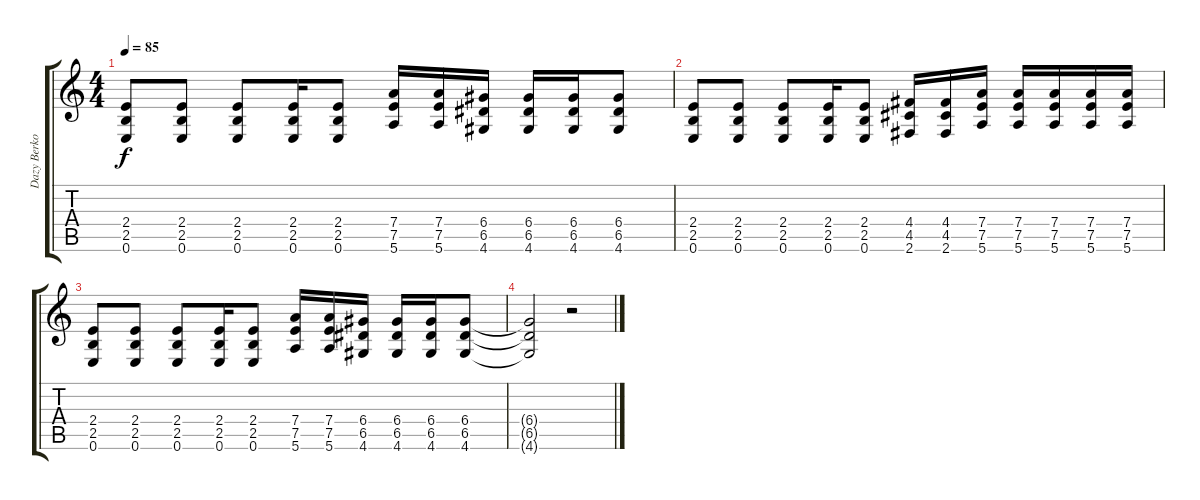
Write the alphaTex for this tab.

\track ("Dazy Berkowitz [Guitar]" "Dazy Berko") {instrument distortionguitar}
\staff {score tabs}
\tuning (E4 B3 G3 D3 A2 E2) {hide}
\ts (4 4)
\tempo 85
\clef g2
\ks c
(2.4 2.5 0.6).8{dy f} (2.4 2.5 0.6).8 (2.4 2.5 0.6).8 (2.4 2.5 0.6).16 (2.4 2.5 0.6).8 (7.4 7.5 5.6).16 (7.4 7.5 5.6).16 (6.4 6.5 4.6).16 (6.4 6.5 4.6).16 (6.4 6.5 4.6).16 (6.4 6.5 4.6).8 |
(2.4 2.5 0.6).8 (2.4 2.5 0.6).8 (2.4 2.5 0.6).8 (2.4 2.5 0.6).16 (2.4 2.5 0.6).8 (4.4 4.5 2.6).16 (4.4 4.5 2.6).16 (7.4 7.5 5.6).16 (7.4 7.5 5.6).16 (7.4 7.5 5.6).16 (7.4 7.5 5.6).16 (7.4 7.5 5.6).16 |
(2.4 2.5 0.6).8 (2.4 2.5 0.6).8 (2.4 2.5 0.6).8 (2.4 2.5 0.6).16 (2.4 2.5 0.6).8 (7.4 7.5 5.6).16 (7.4 7.5 5.6).16 (6.4 6.5 4.6).16 (6.4 6.5 4.6).16 (6.4 6.5 4.6).16 (6.4 6.5 4.6).8 |
(6.4{t} 6.5{t} 4.6{t}).2 r.2
